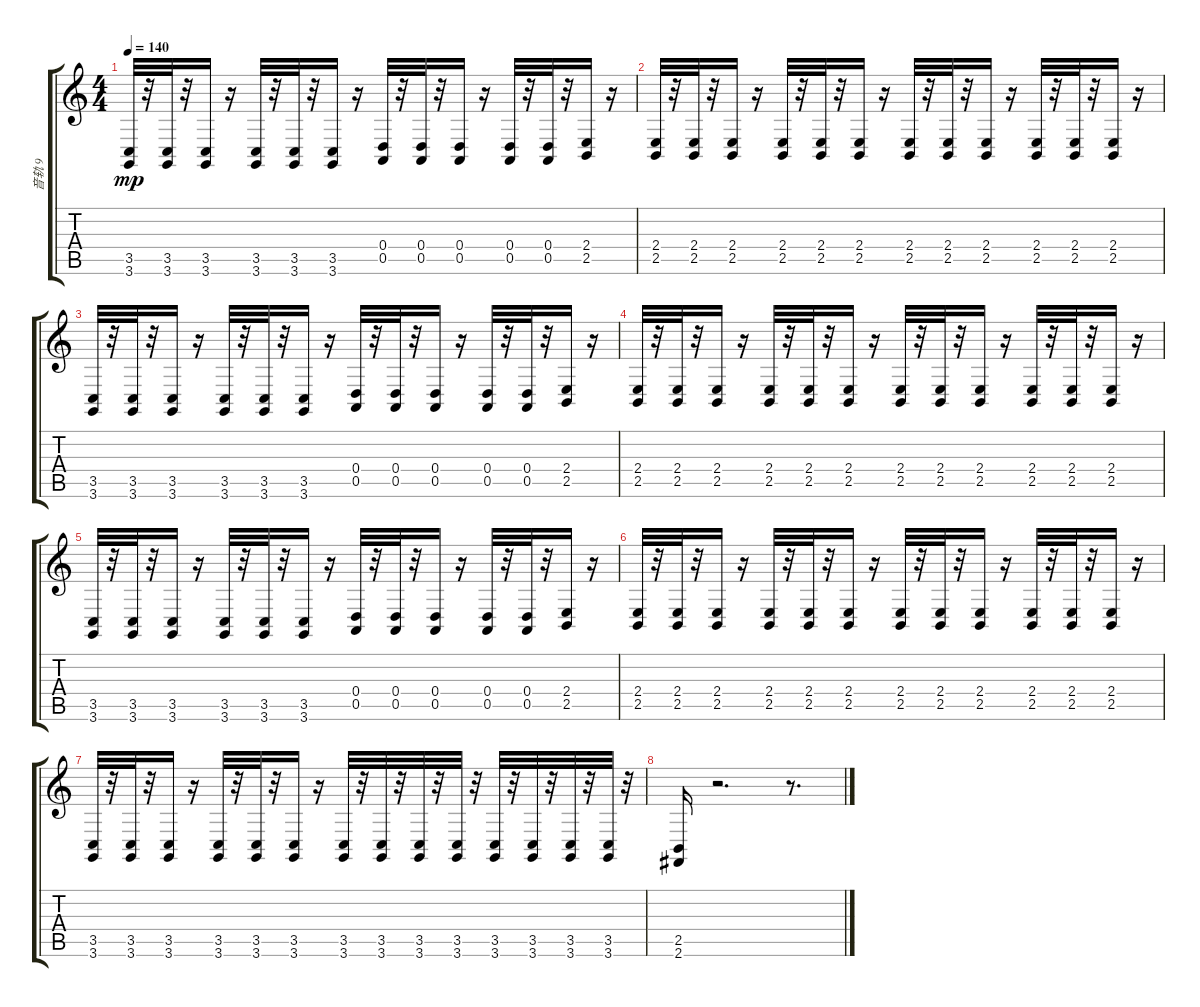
\track ("音轨 9" "音轨 9") {instrument lead2sawtooth}
\staff {score tabs}
\tuning (E4 B3 G3 D3 A2 E2) {hide}
\ts (4 4)
\tempo 140
\clef g2
\ks c
(3.5 3.6).32{dy mp} r.32 (3.5 3.6).32 r.32 (3.5 3.6).16 r.16 (3.5 3.6).32 r.32 (3.5 3.6).32 r.32 (3.5 3.6).16 r.16 (0.4 0.5).32 r.32 (0.4 0.5).32 r.32 (0.4 0.5).16 r.16 (0.4 0.5).32 r.32 (0.4 0.5).32 r.32 (2.4 2.5).16 r.16 |
(2.4 2.5).32 r.32 (2.4 2.5).32 r.32 (2.4 2.5).16 r.16 (2.4 2.5).32 r.32 (2.4 2.5).32 r.32 (2.4 2.5).16 r.16 (2.4 2.5).32 r.32 (2.4 2.5).32 r.32 (2.4 2.5).16 r.16 (2.4 2.5).32 r.32 (2.4 2.5).32 r.32 (2.4 2.5).16 r.16 |
(3.5 3.6).32 r.32 (3.5 3.6).32 r.32 (3.5 3.6).16 r.16 (3.5 3.6).32 r.32 (3.5 3.6).32 r.32 (3.5 3.6).16 r.16 (0.4 0.5).32 r.32 (0.4 0.5).32 r.32 (0.4 0.5).16 r.16 (0.4 0.5).32 r.32 (0.4 0.5).32 r.32 (2.4 2.5).16 r.16 |
(2.4 2.5).32 r.32 (2.4 2.5).32 r.32 (2.4 2.5).16 r.16 (2.4 2.5).32 r.32 (2.4 2.5).32 r.32 (2.4 2.5).16 r.16 (2.4 2.5).32 r.32 (2.4 2.5).32 r.32 (2.4 2.5).16 r.16 (2.4 2.5).32 r.32 (2.4 2.5).32 r.32 (2.4 2.5).16 r.16 |
(3.5 3.6).32 r.32 (3.5 3.6).32 r.32 (3.5 3.6).16 r.16 (3.5 3.6).32 r.32 (3.5 3.6).32 r.32 (3.5 3.6).16 r.16 (0.4 0.5).32 r.32 (0.4 0.5).32 r.32 (0.4 0.5).16 r.16 (0.4 0.5).32 r.32 (0.4 0.5).32 r.32 (2.4 2.5).16 r.16 |
(2.4 2.5).32 r.32 (2.4 2.5).32 r.32 (2.4 2.5).16 r.16 (2.4 2.5).32 r.32 (2.4 2.5).32 r.32 (2.4 2.5).16 r.16 (2.4 2.5).32 r.32 (2.4 2.5).32 r.32 (2.4 2.5).16 r.16 (2.4 2.5).32 r.32 (2.4 2.5).32 r.32 (2.4 2.5).16 r.16 |
(3.5 3.6).32 r.32 (3.5 3.6).32 r.32 (3.5 3.6).16 r.16 (3.5 3.6).32 r.32 (3.5 3.6).32 r.32 (3.5 3.6).16 r.16 (3.5 3.6).32 r.32 (3.5 3.6).32 r.32 (3.5 3.6).32 r.32 (3.5 3.6).32 r.32 (3.5 3.6).32 r.32 (3.5 3.6).32 r.32 (3.5 3.6).32 r.32 (3.5 3.6).32 r.32 |
(2.5 2.6).16 r.2{d} r.8{d}
